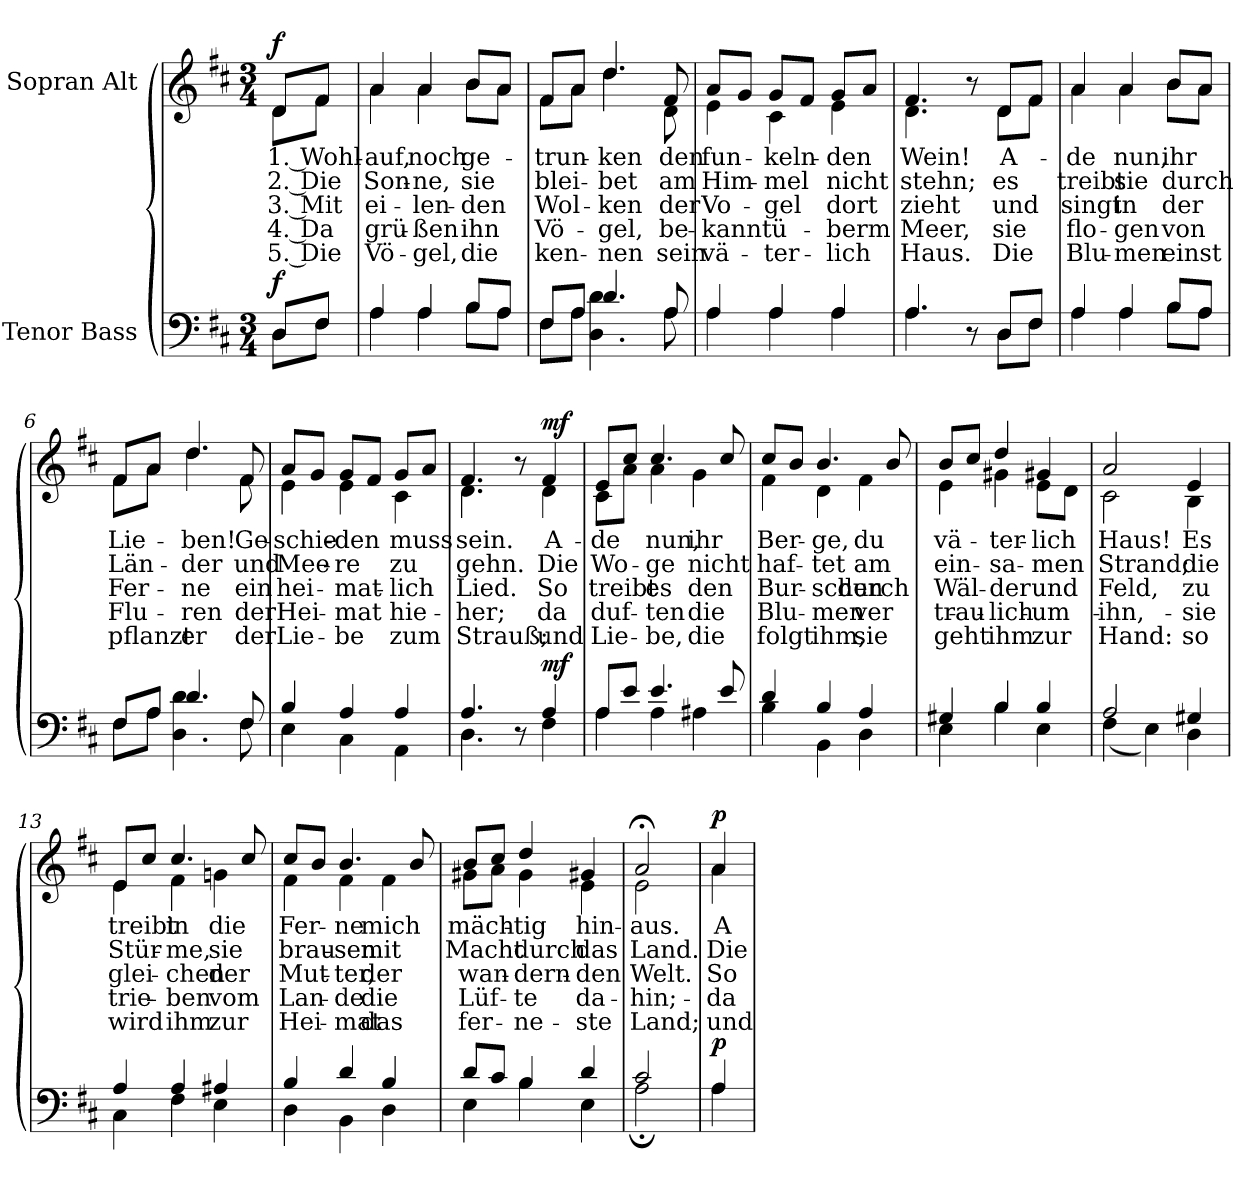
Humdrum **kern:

**kern	**dynam	**kern	**text	**text	**text	**text	**text	**dynam
*part2	*part2	*part1	*part1	*part1	*part1	*part1	*part1	*part1
*staff2	*staff2	*staff1	*staff1	*staff1	*staff1	*staff1	*staff1	*staff1
*I"Tenor Bass	*	*I"Sopran Alt	*	*	*	*	*	*
*clefF4	*	*clefG2	*	*	*	*	*	*
*k[f#c#]	*	*k[f#c#]	*	*	*	*	*	*
*M3/4	*	*M3/4	*	*	*	*	*	*
=	=	=	=	=	=	=	=	=
*^	*	*	*	*	*	*	*	*
!	!	!	!LO:TX:a:B:t=Frisch	!	!	!	!	!	!
!	!	!LO:DY:a	!	!LO:LY:b	!LO:LY:b	!LO:LY:b	!LO:LY:b	!LO:LY:b	!LO:DY:a
*	*	*	*^	*	*	*	*	*	*
8D/L	8D\L	f	8d/L	8d\L	1. Wohl-	2. Die	3. Mit	4. Da	5. Die	f
8F#/J	8F#\J	.	8f#/J	8f#\J	.	.	.	.	.	.
=1	=1	=1	=1	=1	=1	=1	=1	=1	=1	=1
!	!	!	!	!	!LO:LY:b	!LO:LY:b	!LO:LY:b	!LO:LY:b	!LO:LY:b	!
4A/	4A\	.	4a/	4a\	-auf,	Son-	ei-	grü-	Vö-	.
!	!	!	!	!	!LO:LY:b	!LO:LY:b	!LO:LY:b	!LO:LY:b	!LO:LY:b	!
4A/	4A\	.	4a/	4a\	noch	-ne,	-len-	-ßen	-gel,	.
!	!	!	!	!	!LO:LY:b	!LO:LY:b	!LO:LY:b	!LO:LY:b	!LO:LY:b	!
8B/L	8B\L	.	8b/L	8b\L	ge-	sie	-den	ihn	die	.
8A/J	8A\J	.	8a/J	8a\J	.	.	.	.	.	.
=2	=2	=2	=2	=2	=2	=2	=2	=2	=2	=2
!	!	!	!	!	!LO:LY:b	!LO:LY:b	!LO:LY:b	!LO:LY:b	!LO:LY:b	!
8F#/L	8F#\L	.	8f#/L	8f#\L	-trun-	blei-	Wol-	Vö-	ken-	.
8A/J	8A\J	.	8a/J	8a\J	.	.	.	.	.	.
!	!	!	!	!	!LO:LY:b	!LO:LY:b	!LO:LY:b	!LO:LY:b	!LO:LY:b	!
4.d/	4.D\ 4.d\	.	4.dd/	4.dd\	-ken	-bet	-ken	-gel,	-nen	.
!	!	!	!	!	!LO:LY:b	!LO:LY:b	!LO:LY:b	!LO:LY:b	!LO:LY:b	!
8A/	8A\	.	8f#/	8d\	den	am	der	be-	sein	.
=3	=3	=3	=3	=3	=3	=3	=3	=3	=3	=3
!	!	!	!	!	!LO:LY:b	!LO:LY:b	!LO:LY:b	!LO:LY:b	!LO:LY:b	!
4A/	4A\	.	8a/L	4e\	fun-	Him-	Vo-	-kannt	vä-	.
.	.	.	8g/J	.	.	.	.	.	.	.
!	!	!	!	!	!LO:LY:b	!LO:LY:b	!LO:LY:b	!LO:LY:b	!LO:LY:b	!
4A/	4A\	.	8g/L	4c#\	-keln-	-mel	-gel	ü-	-ter-	.
.	.	.	8f#/J	.	.	.	.	.	.	.
!	!	!	!	!	!LO:LY:b	!LO:LY:b	!LO:LY:b	!LO:LY:b	!LO:LY:b	!
4A/	4A\	.	8g/L	4e\	-den	nicht	dort	-berm	-lich	.
.	.	.	8a/J	.	.	.	.	.	.	.
=4	=4	=4	=4	=4	=4	=4	=4	=4	=4	=4
!	!	!	!	!	!LO:LY:b	!LO:LY:b	!LO:LY:b	!LO:LY:b	!LO:LY:b	!
4.A/	4.A\	.	4.f#/	4.d\	Wein!	stehn;	zieht	Meer,	Haus.	.
8r	8ryy	.	8r	8ryy	.	.	.	.	.	.
!	!	!	!	!	!LO:LY:b	!LO:LY:b	!LO:LY:b	!LO:LY:b	!LO:LY:b	!
8D/L	8D\L	.	8d/L	8d\L	A-	es	und	sie	Die	.
8F#/J	8F#\J	.	8f#/J	8f#\J	.	.	.	.	.	.
!!LO:LB:g=z	!!
=5	=5	=5	=5	=5	=5	=5	=5	=5	=5	=5
!	!	!	!	!	!LO:LY:b	!LO:LY:b	!LO:LY:b	!LO:LY:b	!LO:LY:b	!
4A/	4A\	.	4a/	4a\	-de	treibt	singt	flo-	Blu-	.
!	!	!	!	!	!LO:LY:b	!LO:LY:b	!LO:LY:b	!LO:LY:b	!LO:LY:b	!
4A/	4A\	.	4a/	4a\	nun,	sie	in	-gen	-men	.
!	!	!	!	!	!LO:LY:b	!LO:LY:b	!LO:LY:b	!LO:LY:b	!LO:LY:b	!
8B/L	8B\L	.	8b/L	8b\L	ihr	durch	der	von	einst	.
8A/J	8A\J	.	8a/J	8a\J	.	.	.	.	.	.
=6	=6	=6	=6	=6	=6	=6	=6	=6	=6	=6
!	!	!	!	!	!LO:LY:b	!LO:LY:b	!LO:LY:b	!LO:LY:b	!LO:LY:b	!
8F#/L	8F#\L	.	8f#/L	8f#\L	Lie-	Län-	Fer-	Flu-	pflanzt	.
8A/J	8A\J	.	8a/J	8a\J	.	.	.	.	.	.
!	!	!	!	!	!LO:LY:b	!LO:LY:b	!LO:LY:b	!LO:LY:b	!LO:LY:b	!
4.d/	4.D\ 4.d\	.	4.dd/	4.dd\	-ben!	-der	-ne	-ren	er	.
!	!	!	!	!	!LO:LY:b	!LO:LY:b	!LO:LY:b	!LO:LY:b	!LO:LY:b	!
8F#/	8F#\	.	8f#/	8f#\	Ge-	und	ein	der	der	.
=7	=7	=7	=7	=7	=7	=7	=7	=7	=7	=7
!	!	!	!	!	!LO:LY:b	!LO:LY:b	!LO:LY:b	!LO:LY:b	!LO:LY:b	!
4B/	4E\	.	8a/L	4e\	-schie-	Mee-	hei-	Hei-	Lie-	.
.	.	.	8g/J	.	.	.	.	.	.	.
!	!	!	!	!	!LO:LY:b	!LO:LY:b	!LO:LY:b	!LO:LY:b	!LO:LY:b	!
4A/	4C#\	.	8g/L	4e\	-den	-re	-mat-	-mat	-be	.
.	.	.	8f#/J	.	.	.	.	.	.	.
!	!	!	!	!	!LO:LY:b	!LO:LY:b	!LO:LY:b	!LO:LY:b	!LO:LY:b	!
4A/	4AA\	.	8g/L	4c#\	muss	zu	-lich	hie-	zum	.
.	.	.	8a/J	.	.	.	.	.	.	.
=8	=8	=8	=8	=8	=8	=8	=8	=8	=8	=8
!	!	!	!	!	!LO:LY:b	!LO:LY:b	!LO:LY:b	!LO:LY:b	!LO:LY:b	!
4.A/	4.D\	.	4.f#/	4.d\	sein.	gehn.	Lied.	-her;	Strauß;	.
8r	8ryy	.	8r	8ryy	.	.	.	.	.	.
!	!	!LO:DY:a	!	!	!LO:LY:b	!LO:LY:b	!LO:LY:b	!LO:LY:b	!LO:LY:b	!LO:DY:a
4A/	4F#\	mf	4f#/	4d\	A-	Die	So	da	und	mf
!!LO:LB:g=z	!!
=9	=9	=9	=9	=9	=9	=9	=9	=9	=9	=9
!	!	!	!	!	!LO:LY:b	!LO:LY:b	!LO:LY:b	!LO:LY:b	!LO:LY:b	!
8A/L	4A\	.	8e/L	8c#\L	-de	Wo-	treibt	duf-	Lie-	.
8e/J	.	.	8cc#/J	8a\J	.	.	.	.	.	.
!	!	!	!	!	!LO:LY:b	!LO:LY:b	!LO:LY:b	!LO:LY:b	!LO:LY:b	!
4.e/	4A\	.	4.cc#/	4a\	nun,	-ge	es	-ten	-be,	.
!	!	!	!	!	!LO:LY:b	!LO:LY:b	!LO:LY:b	!LO:LY:b	!LO:LY:b	!
.	4A#X\	.	.	4g\	ihr	nicht	den	die	die	.
8e/	.	.	8cc#/	.	.	.	.	.	.	.
=10	=10	=10	=10	=10	=10	=10	=10	=10	=10	=10
!	!	!	!	!	!LO:LY:b	!LO:LY:b	!LO:LY:b	!LO:LY:b	!LO:LY:b	!
4d/	4B\	.	8cc#/L	4f#\	Ber-	haf-	Bur-	Blu-	folgt	.
.	.	.	8b/J	.	.	.	.	.	.	.
!	!	!	!	!	!LO:LY:b	!LO:LY:b	!LO:LY:b	!LO:LY:b	!LO:LY:b	!
4B/	4BB\	.	4.b/	4d\	-ge,	-tet	-schen	-men	ihm,	.
!	!	!	!	!	!LO:LY:b	!LO:LY:b	!LO:LY:b	!LO:LY:b	!LO:LY:b	!
4A/	4D\	.	.	4f#\	du	am	durch	ver-	sie	.
.	.	.	8b/	.	.	.	.	.	.	.
=11	=11	=11	=11	=11	=11	=11	=11	=11	=11	=11
!	!	!	!	!	!LO:LY:b	!LO:LY:b	!LO:LY:b	!LO:LY:b	!LO:LY:b	!
4G#X/	4E\	.	8b/L	4e\	vä-	ein-	Wäl-	-trau-	geht	.
.	.	.	8cc#/J	.	.	.	.	.	.	.
!	!	!	!	!	!LO:LY:b	!LO:LY:b	!LO:LY:b	!LO:LY:b	!LO:LY:b	!
4B/	4B\	.	4dd/	4g#X\	-ter-	-sa-	-der	-lich	ihm	.
!	!	!	!	!	!LO:LY:b	!LO:LY:b	!LO:LY:b	!LO:LY:b	!LO:LY:b	!
4B/	4E\	.	4g#X/	8e\L	-lich	-men	und	um	zur	.
.	.	.	.	8d\J	.	.	.	.	.	.
=12	=12	=12	=12	=12	=12	=12	=12	=12	=12	=12
!	!	!	!	!	!LO:LY:b	!LO:LY:b	!LO:LY:b	!LO:LY:b	!LO:LY:b	!
2A/	(4F#\	.	2a/	2c#\	Haus!	Strand;	Feld,	ihn,	Hand:	.
.	4E\)	.	.	.	.	.	.	.	.	.
!	!	!	!	!	!LO:LY:b	!LO:LY:b	!LO:LY:b	!LO:LY:b	!LO:LY:b	!
4G#X/	4D\	.	4e/	4B\	Es	die	zu	sie	so	.
!!LO:LB:g=z	!!
=13	=13	=13	=13	=13	=13	=13	=13	=13	=13	=13
!	!	!	!	!	!LO:LY:b	!LO:LY:b	!LO:LY:b	!LO:LY:b	!LO:LY:b	!
4A/	4C#\	.	8e/L	4e\	treibt	Stür-	glei-	trie-	wird	.
.	.	.	8cc#/J	.	.	.	.	.	.	.
!	!	!	!	!	!LO:LY:b	!LO:LY:b	!LO:LY:b	!LO:LY:b	!LO:LY:b	!
4A/	4F#\	.	4.cc#/	4f#\	in	-me,	-chen	-ben	ihm	.
!	!	!	!	!	!LO:LY:b	!LO:LY:b	!LO:LY:b	!LO:LY:b	!LO:LY:b	!
4A#X/	4E\	.	.	4gn\	die	sie	der	vom	zur	.
.	.	.	8cc#/	.	.	.	.	.	.	.
=14	=14	=14	=14	=14	=14	=14	=14	=14	=14	=14
!	!	!	!	!	!LO:LY:b	!LO:LY:b	!LO:LY:b	!LO:LY:b	!LO:LY:b	!
4B/	4D\	.	8cc#/L	4f#\	Fer-	brau-	Mut-	Lan-	Hei-	.
.	.	.	8b/J	.	.	.	.	.	.	.
!	!	!	!	!	!LO:LY:b	!LO:LY:b	!LO:LY:b	!LO:LY:b	!LO:LY:b	!
4d/	4BB\	.	4.b/	4f#\	-ne	-sen	-ter,	-de	-mat	.
!	!	!	!	!	!LO:LY:b	!LO:LY:b	!LO:LY:b	!LO:LY:b	!LO:LY:b	!
4B/	4D\	.	.	4f#\	mich	mit	der	die	das	.
.	.	.	8b/	.	.	.	.	.	.	.
=15	=15	=15	=15	=15	=15	=15	=15	=15	=15	=15
!	!	!	!	!	!LO:LY:b	!LO:LY:b	!LO:LY:b	!LO:LY:b	!LO:LY:b	!
8d/L	4E\	.	8b/L	8g#X\L	mäch-	Macht	wan-	Lüf-	fer-	.
8c#/J	.	.	8cc#/J	8a\J	.	.	.	.	.	.
!	!	!	!	!	!LO:LY:b	!LO:LY:b	!LO:LY:b	!LO:LY:b	!LO:LY:b	!
4B/	4B\	.	4dd/	4g#\	-tig	durch	-dern-	-te	-ne-	.
!	!	!	!	!	!LO:LY:b	!LO:LY:b	!LO:LY:b	!LO:LY:b	!LO:LY:b	!
4d/	4E\	.	4g#X/	4e\	hin-	das	-den	da-	-ste	.
=16	=16	=16	=16	=16	=16	=16	=16	=16	=16	=16
!	!	!	!	!	!LO:LY:b	!LO:LY:b	!LO:LY:b	!LO:LY:b	!LO:LY:b	!
2c#/	2A;\	.	2a;</	2e\	-aus.	Land.	Welt.	-hin;-	Land;	.
!!LO:PB:g=z	!!
=16X1	=16X1	=16X1	=16X1	=16X1	=16X1	=16X1	=16X1	=16X1	=16X1	=16X1
!	!	!LO:DY:a	!	!	!LO:LY:b	!LO:LY:b	!LO:LY:b	!LO:LY:b	!LO:LY:b	!LO:DY:a
4A/	4A\	p	4a/	4a\	A-	Die	So	-da	und	p
*v	*v	*	*	*	*	*	*	*	*	*
*	*	*v	*v	*	*	*	*	*	*
=	=	=	=	=	=	=	=	=
*-	*-	*-	*-	*-	*-	*-	*-	*-
